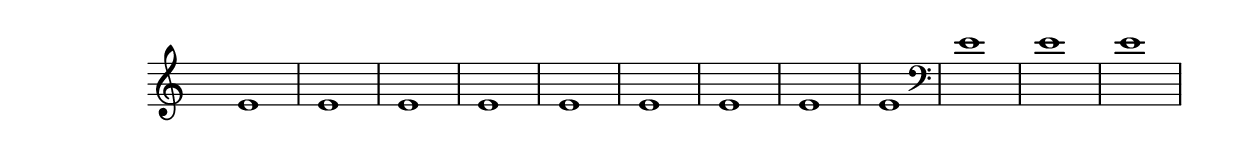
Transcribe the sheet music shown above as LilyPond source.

\version "2.14.2"

%%\header { texidoc="1 - Nota Nova"}

\relative c' {
  \override Staff.TimeSignature #'transparent = ##t
  \override Score.BarNumber #'transparent = ##t
  \override Score.RehearsalMark #'font-size = #-2

  %% CLARINETE
  \tag #'cl {
    e1
  }
  %% FLAUTA
  \tag #'fl {
    e
  }
  %% OBOÉ
  \tag #'ob {
    e
  }
  %% SAX ALTO
  \tag #'saxa {
    e
  }
  %% SAX TENOR
  \tag #'saxt {
    e  
  }
  %% SAX GENES
  \tag #'saxg {
    e
  }
  %% TROMPETE
  \tag #'tpt {
    e  
  }
  %% TROMPA
  \tag #'tpa {
    e
  }
  %% TROMPA OP
  \tag #'tpaop {
    e  
  }
  %% TROMBONE
  \tag #'tbn {
    \clef bass
    e
  }
  %% TUBA MIB
  \tag #'tbamib {
    \clef bass
    e
  }
  %% TUBA SIB
  \tag #'tbasib {
    \clef bass
    e
  }

  %% END DOCUMENT
}
